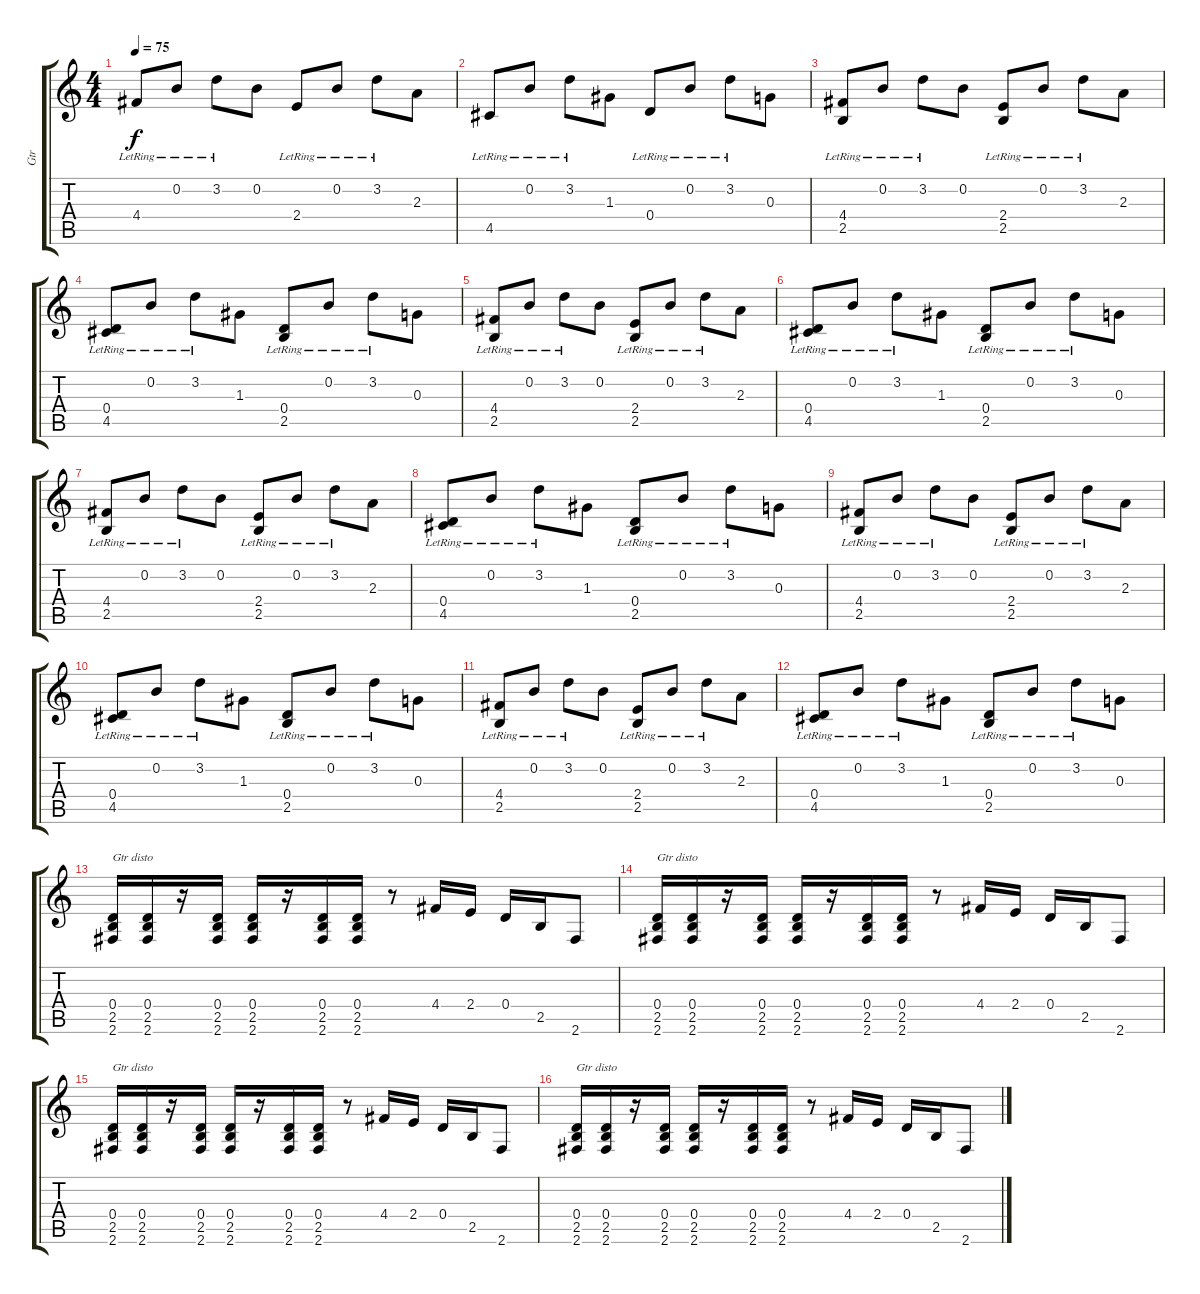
\track ("Gtr" "Gtr") {instrument acousticguitarsteel}
\staff {score tabs}
\tuning (E4 B3 G3 D3 A2 E2) {hide}
\ts (4 4)
\tempo 75
\clef g2
\ks c
4.4{lr}.8{dy f} 0.2{lr}.8 3.2{lr}.8 0.2.8 2.4{lr}.8 0.2{lr}.8 3.2{lr}.8 2.3.8 |
4.5{lr}.8 0.2{lr}.8 3.2{lr}.8 1.3.8 0.4{lr}.8 0.2{lr}.8 3.2{lr}.8 0.3.8 |
(4.4{lr} 2.5).8 0.2{lr}.8 3.2{lr}.8 0.2.8 (2.4{lr} 2.5).8 0.2{lr}.8 3.2{lr}.8 2.3.8 |
(0.4 4.5{lr}).8 0.2{lr}.8 3.2{lr}.8 1.3.8 (0.4{lr} 2.5).8 0.2{lr}.8 3.2{lr}.8 0.3.8 |
(4.4{lr} 2.5).8 0.2{lr}.8 3.2{lr}.8 0.2.8 (2.4{lr} 2.5).8 0.2{lr}.8 3.2{lr}.8 2.3.8 |
(0.4 4.5{lr}).8 0.2{lr}.8 3.2{lr}.8 1.3.8 (0.4{lr} 2.5).8 0.2{lr}.8 3.2{lr}.8 0.3.8 |
(4.4{lr} 2.5).8 0.2{lr}.8 3.2{lr}.8 0.2.8 (2.4{lr} 2.5).8 0.2{lr}.8 3.2{lr}.8 2.3.8 |
(0.4 4.5{lr}).8 0.2{lr}.8 3.2{lr}.8 1.3.8 (0.4{lr} 2.5).8 0.2{lr}.8 3.2{lr}.8 0.3.8 |
(4.4{lr} 2.5).8 0.2{lr}.8 3.2{lr}.8 0.2.8 (2.4{lr} 2.5).8 0.2{lr}.8 3.2{lr}.8 2.3.8 |
(0.4 4.5{lr}).8 0.2{lr}.8 3.2{lr}.8 1.3.8 (0.4{lr} 2.5).8 0.2{lr}.8 3.2{lr}.8 0.3.8 |
(4.4{lr} 2.5).8 0.2{lr}.8 3.2{lr}.8 0.2.8 (2.4{lr} 2.5).8 0.2{lr}.8 3.2{lr}.8 2.3.8 |
(0.4 4.5{lr}).8 0.2{lr}.8 3.2{lr}.8 1.3.8 (0.4{lr} 2.5).8 0.2{lr}.8 3.2{lr}.8 0.3.8 |
(0.4 2.5 2.6).16{txt "Gtr disto" volume 15 instrument distortionguitar} (0.4 2.5 2.6).16 r.16 (0.4 2.5 2.6).16 (0.4 2.5 2.6).16 r.16 (0.4 2.5 2.6).16 (0.4 2.5 2.6).16 r.8 4.4.16 2.4.16 0.4.16 2.5.16 2.6.8 |
(0.4 2.5 2.6).16{txt "Gtr disto" volume 15 instrument distortionguitar} (0.4 2.5 2.6).16 r.16 (0.4 2.5 2.6).16 (0.4 2.5 2.6).16 r.16 (0.4 2.5 2.6).16 (0.4 2.5 2.6).16 r.8 4.4.16 2.4.16 0.4.16 2.5.16 2.6.8 |
(0.4 2.5 2.6).16{txt "Gtr disto" instrument distortionguitar} (0.4 2.5 2.6).16 r.16 (0.4 2.5 2.6).16 (0.4 2.5 2.6).16 r.16 (0.4 2.5 2.6).16 (0.4 2.5 2.6).16 r.8 4.4.16 2.4.16 0.4.16 2.5.16 2.6.8 |
(0.4 2.5 2.6).16{txt "Gtr disto" instrument distortionguitar} (0.4 2.5 2.6).16 r.16 (0.4 2.5 2.6).16 (0.4 2.5 2.6).16 r.16 (0.4 2.5 2.6).16 (0.4 2.5 2.6).16 r.8 4.4.16 2.4.16 0.4.16 2.5.16 2.6.8
